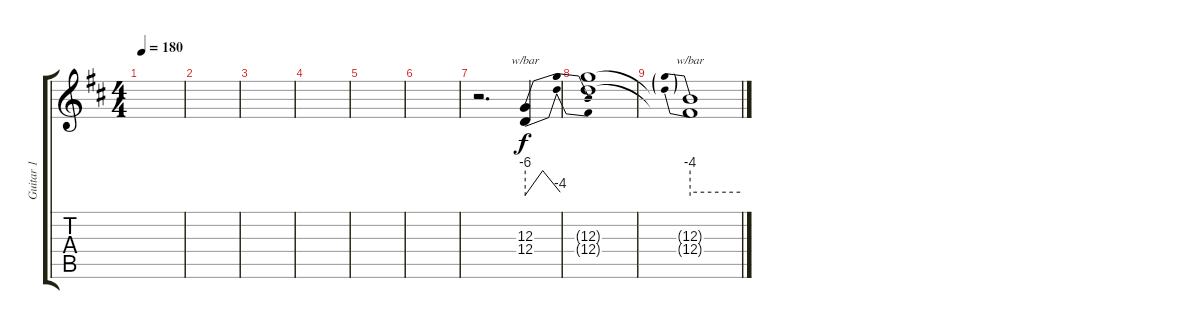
\track ("Guitar 1" "Guitar 1") {instrument electricguitarclean}
\staff {score tabs}
\tuning (E4 B3 G3 D3 A2 E2) {hide}
\ts (4 4)
\tempo 180
\clef g2
\ks d
|
|
|
|
|
|
r.2{d} (12.3 12.4).4{tbe (dip default 0 -24 15 0 60 -16)} |
(12.3{t} 12.4{t}).1 |
(12.3{t} 12.4{t}).1{tbe (predive default 0 -16 60 -16)}
